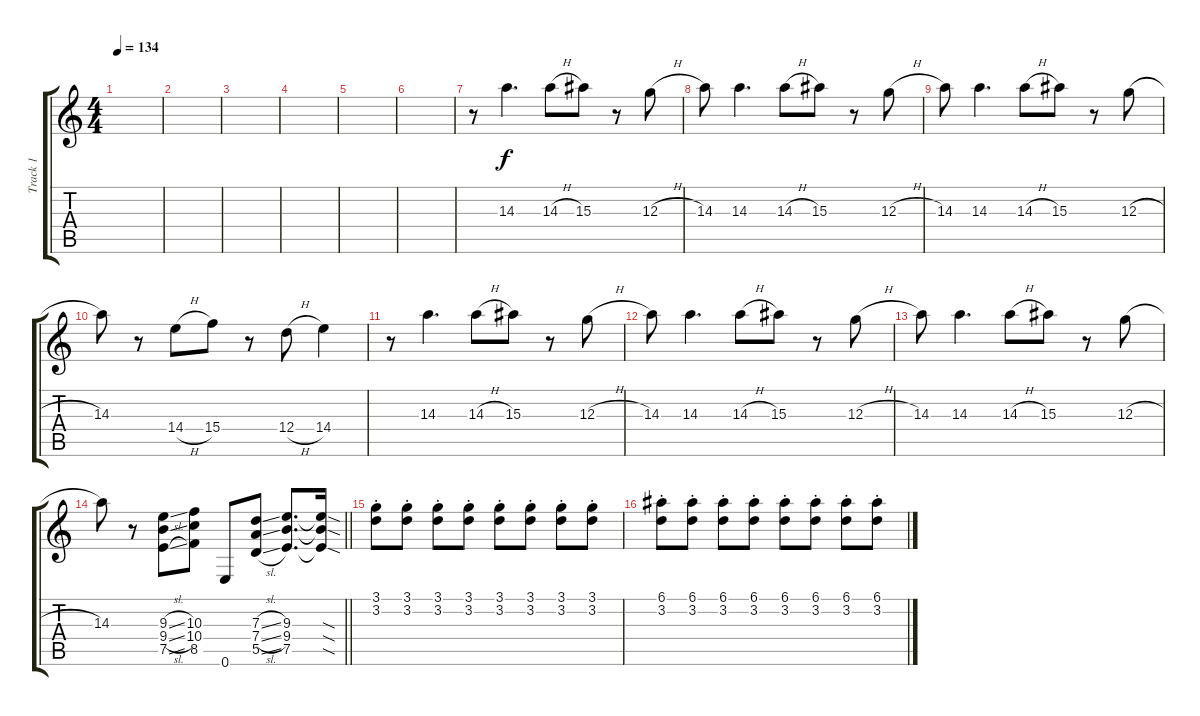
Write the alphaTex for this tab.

\track ("Track 1" "Track 1") {instrument distortionguitar}
\staff {score tabs}
\tuning (E4 B3 G3 D3 A2 E2) {hide}
\ts (4 4)
\tempo 134
\clef g2
\ks c
|
|
|
|
|
|
r.8 14.3.4{d} 14.3{h}.8 15.3.8 r.8 12.3{h}.8 |
14.3.8 14.3.4{d} 14.3{h}.8 15.3.8 r.8 12.3{h}.8 |
14.3.8 14.3.4{d} 14.3{h}.8 15.3.8 r.8 12.3{h}.8 |
14.3.8 r.8 14.4{h}.8 15.4.8 r.8 12.4{h}.8 14.4.4 |
r.8 14.3.4{d} 14.3{h}.8 15.3.8 r.8 12.3{h}.8 |
14.3.8 14.3.4{d} 14.3{h}.8 15.3.8 r.8 12.3{h}.8 |
14.3.8 14.3.4{d} 14.3{h}.8 15.3.8 r.8 12.3{h}.8 |
\barLineRight lightlight
14.3.8 r.8 (9.3{sl} 9.4{sl} 7.5{sl}).8 (10.3 10.4 8.5).8 0.6.8 (7.3{sl} 7.4{sl} 5.5{sl}).8 (9.3 9.4 7.5).8{d} (9.3{sod t} 9.4{sod t} 7.5{sod t}).16 |
(3.1{st} 3.2{st}).8 (3.1{st} 3.2{st}).8 (3.1{st} 3.2{st}).8 (3.1{st} 3.2{st}).8 (3.1{st} 3.2{st}).8 (3.1{st} 3.2{st}).8 (3.1{st} 3.2{st}).8 (3.1{st} 3.2{st}).8 |
(6.1{st} 3.2{st}).8 (6.1{st} 3.2{st}).8 (6.1{st} 3.2{st}).8 (6.1{st} 3.2{st}).8 (6.1{st} 3.2{st}).8 (6.1{st} 3.2{st}).8 (6.1{st} 3.2{st}).8 (6.1{st} 3.2{st}).8
